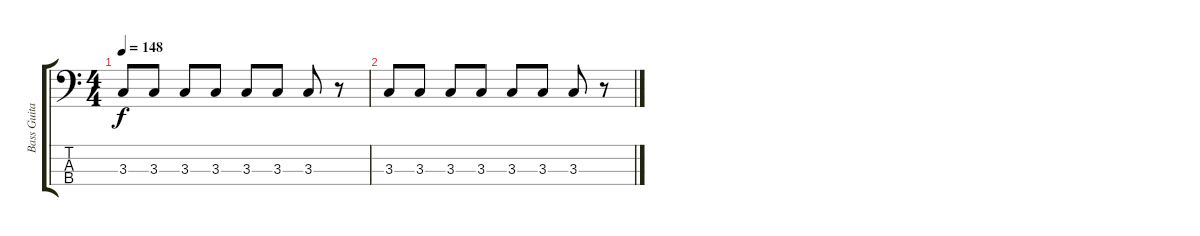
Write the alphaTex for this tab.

\track ("Bass Guitar" "Bass Guita") {instrument electricbassfinger}
\staff {score tabs}
\tuning (G2 D2 A1 E1) {hide}
\ts (4 4)
\tempo 148
\clef f4
\ks c
3.3.8{dy f} 3.3.8 3.3.8 3.3.8 3.3.8 3.3.8 3.3.8 r.8 |
3.3.8 3.3.8 3.3.8 3.3.8 3.3.8 3.3.8 3.3.8 r.8
